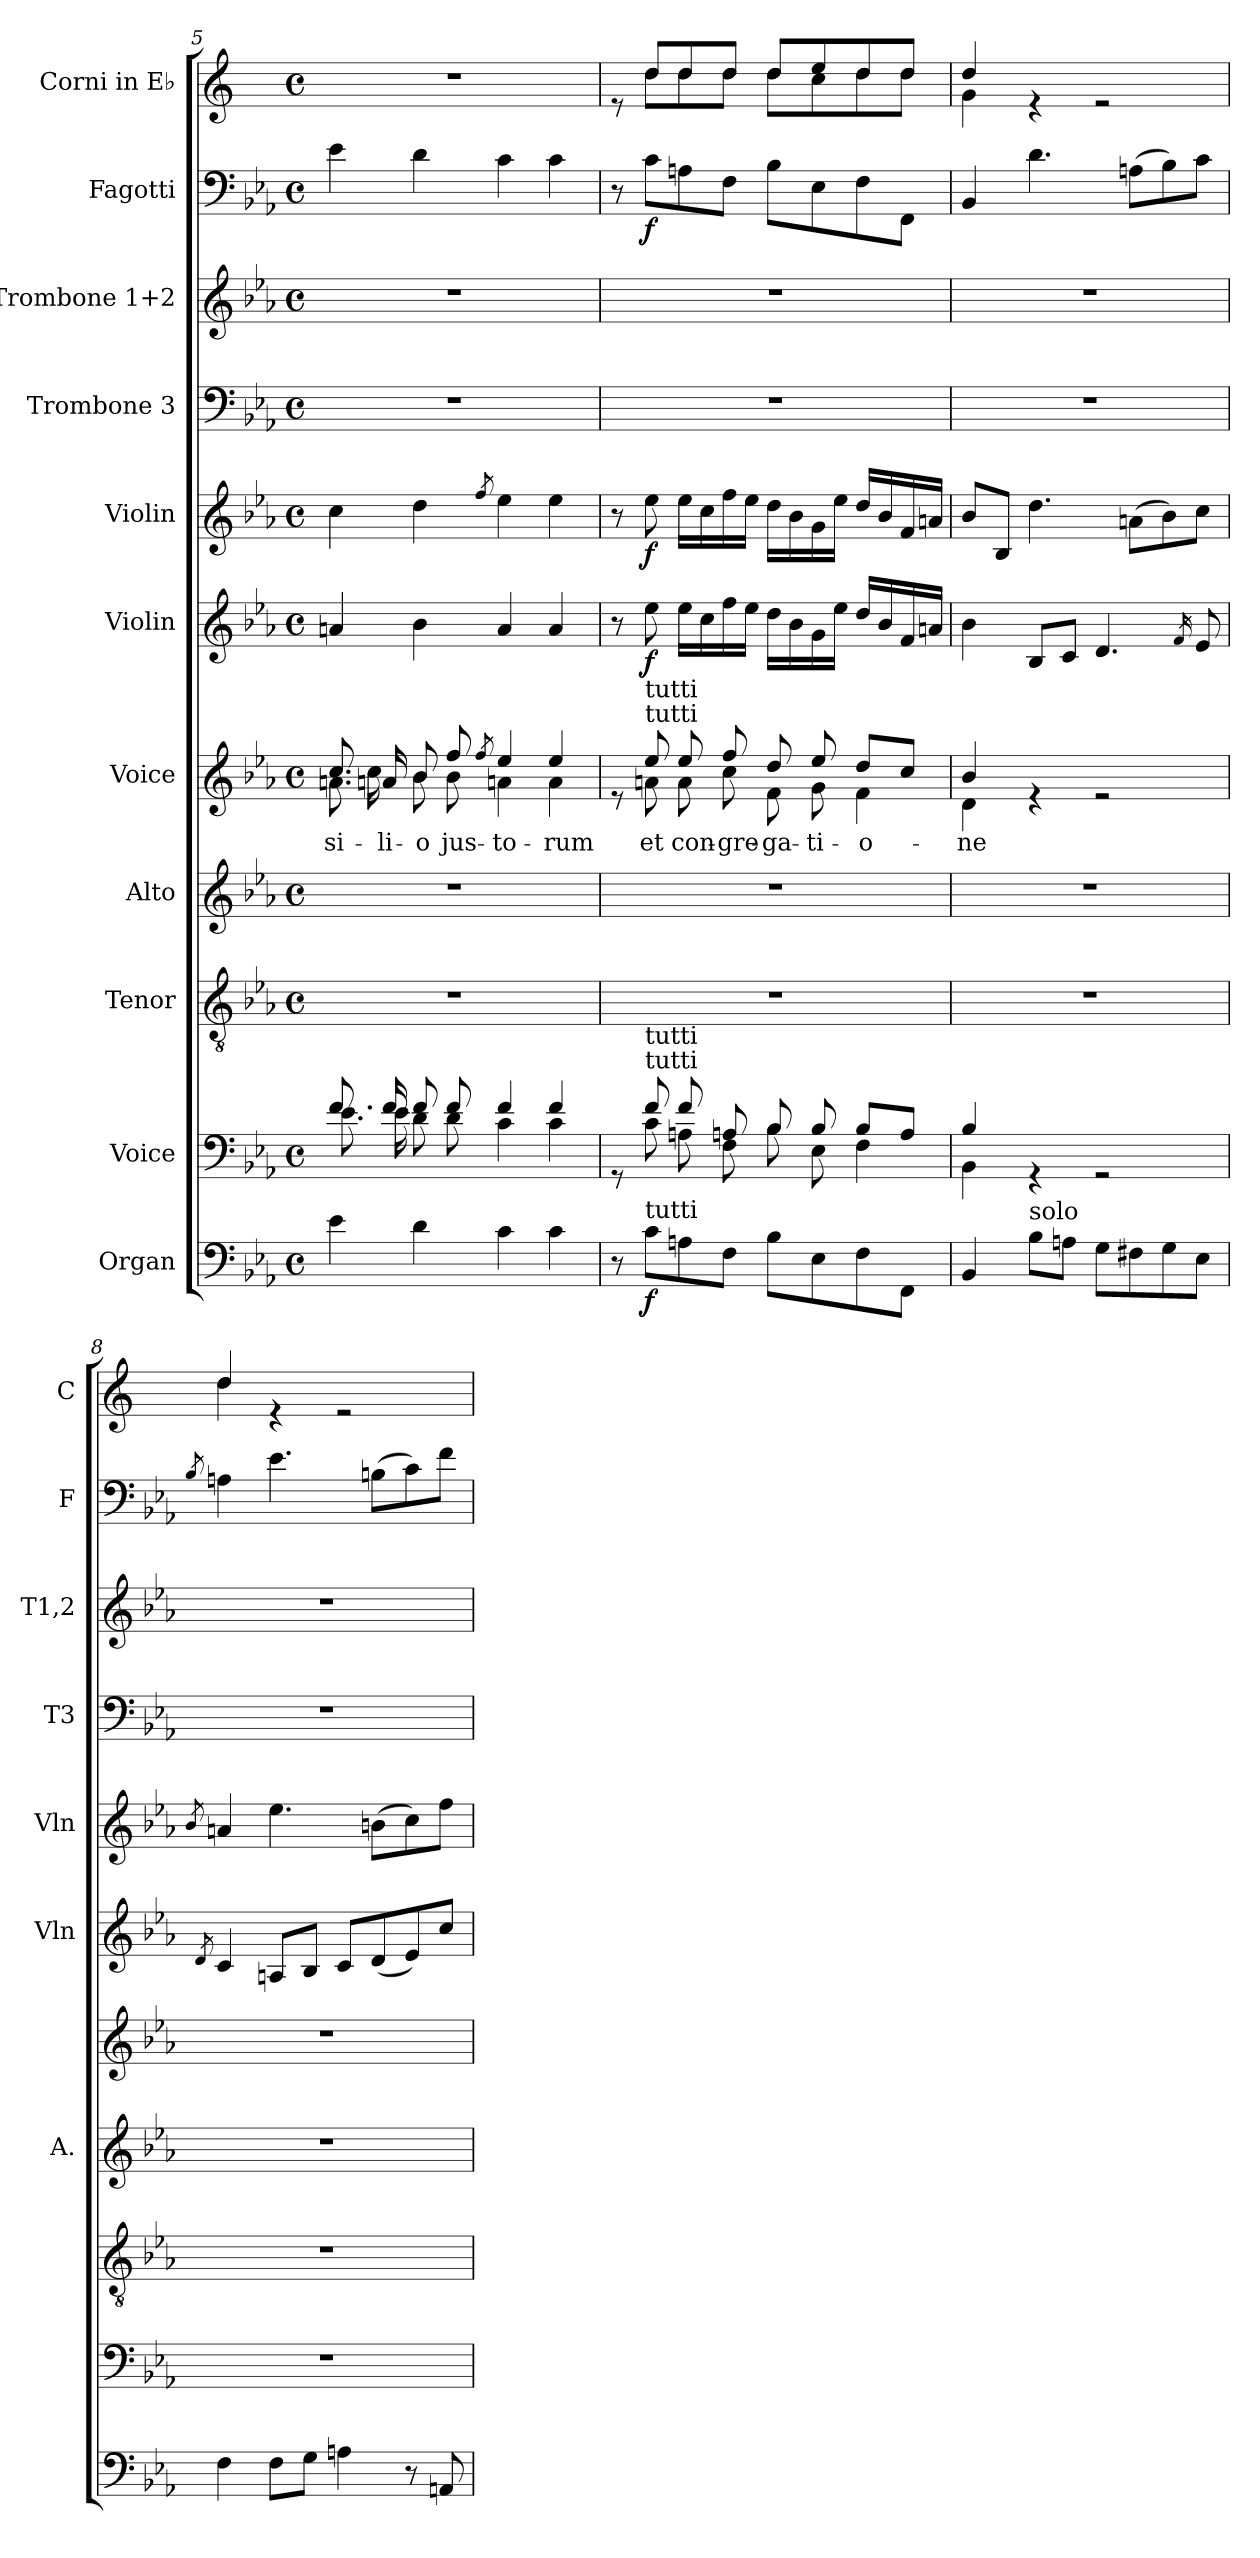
**kern	**dynam	**kern	**kern	**kern	**kern	**text	**kern	**dynam	**kern	**dynam	**kern	**kern	**kern	**dynam	**kern
*part11	*part11	*part10	*part9	*part8	*part7	*part7	*part6	*part6	*part5	*part5	*part4	*part3	*part2	*part2	*part1
*staff11	*staff11	*staff10	*staff9	*staff8	*staff7	*staff7	*staff6	*staff6	*staff5	*staff5	*staff4	*staff3	*staff2	*staff2	*staff1
*I"Organ	*	*I"Voice	*I"Tenor	*I"Alto	*I"Voice	*	*I"Violin	*	*I"Violin	*	*I"Trombone 3	*I"Trombone 1+2	*I"Fagotti	*	*I"Corni in E♭
*	*	*	*	*I'A.	*	*	*I'Vln	*	*I'Vln	*	*I'T3	*I'T1,2	*I'F	*	*I'C
!!LO:LB:g=z
*clefF4	*	*clefF4	*clefGv2	*clefG2	*clefG2	*	*clefG2	*	*clefG2	*	*clefF4	*clefG2	*clefF4	*	*clefG2
*	*	*	*	*	*	*	*	*	*	*	*	*	*	*	*ITrd4c7
*k[b-e-a-]	*	*k[b-e-a-]	*k[b-e-a-]	*k[b-e-a-]	*k[b-e-a-]	*	*k[b-e-a-]	*	*k[b-e-a-]	*	*k[b-e-a-]	*k[b-e-a-]	*k[b-e-a-]	*	*k[b-]
*M4/4	*	*M4/4	*M4/4	*M4/4	*M4/4	*	*M4/4	*	*M4/4	*	*M4/4	*M4/4	*M4/4	*	*M4/4
*met(c)	*	*met(c)	*met(c)	*met(c)	*met(c)	*	*met(c)	*	*met(c)	*	*met(c)	*met(c)	*met(c)	*	*met(c)
=5	=5	=5	=5	=5	=5	=5	=5	=5	=5	=5	=5	=5	=5	=5	=5
*	*	*^	*	*	*	*	*	*	*	*	*	*	*	*	*
!	!	!	!	!	!	!	!LO:LY:b	!	!	!	!	!	!	!	!	!
*	*	*	*	*	*	*^	*	*	*	*	*	*	*	*	*	*
4e-\	.	8.f/	8.e-\	1r	1r	8.cc/	8.an\	-si-	4an/	.	4cc\	.	1r	1r	4e-\	.	1r
!	!	!	!	!	!	!	!	!LO:LY:b	!	!	!	!	!	!	!	!	!
.	.	16f/	16e-\	.	.	16an/	16cc\	-li-	.	.	.	.	.	.	.	.	.
!	!	!	!	!	!	!	!	!LO:LY:b	!	!	!	!	!	!	!	!	!
4d\	.	8f/	8d\	.	.	8b-/	8b-\	-o	4b-\	.	4dd\	.	.	.	4d\	.	.
!	!	!	!	!	!	!	!	!LO:LY:b	!	!	!	!	!	!	!	!	!
.	.	8f/	8d\	.	.	8ff/	8b-\	jus-	.	.	.	.	.	.	.	.	.
.	.	.	.	.	.	8qff/	.	.	.	.	8qff/	.	.	.	.	.	.
!	!	!	!	!	!	!	!	!LO:LY:b	!	!	!	!	!	!	!	!	!
4c\	.	4f/	4c\	.	.	4ee-/	4an\	-to-	4a/	.	4ee-\	.	.	.	4c\	.	.
!	!	!	!	!	!	!	!	!LO:LY:b	!	!	!	!	!	!	!	!	!
4c\	.	4f/	4c\	.	.	4ee-/	4a\	-rum	4a/	.	4ee-\	.	.	.	4c\	.	.
=6	=6	=6	=6	=6	=6	=6	=6	=6	=6	=6	=6	=6	=6	=6	=6	=6	=6
*	*	*	*	*	*	*	*	*	*	*	*	*	*	*	*	*	*^
8r	.	8rGG	8ryy	1r	1r	8re	8ryy	.	8r	.	8r	.	1r	1r	8r	.	8re	8ryy
!	!	!	!	!	!	!LO:TX:a:t=tutti	!	!	!	!	!	!	!	!	!	!	!	!
!	!	!	!	!	!	!LO:TX:a:t=tutti	!	!	!	!	!	!	!	!	!	!	!	!
!	!	!LO:TX:a:t=tutti	!	!	!	!	!	!	!	!	!	!	!	!	!	!	!	!
!	!	!LO:TX:a:t=tutti	!	!	!	!	!	!	!	!	!	!	!	!	!	!	!	!
!LO:TX:a:t=tutti	!	!	!	!	!	!	!	!	!	!	!	!	!	!	!	!	!	!
!	!LO:DY:b	!	!	!	!	!	!	!LO:LY:b	!	!LO:DY:b	!	!LO:DY:b	!	!	!	!LO:DY:b	!	!
8c\L	f	8f/	8c\	.	.	8ee-/	8an\	et	8ee-\	f	8ee-\	f	.	.	8c\L	f	8g/L	8g\L
!	!	!	!	!	!	!	!	!LO:LY:b	!	!	!	!	!	!	!	!	!	!
8An\	.	8f/	8An\	.	.	8ee-/	8a\	con-	16ee-\LL	.	16ee-\LL	.	.	.	8An\	.	8g/	8g\
.	.	.	.	.	.	.	.	.	16cc\	.	16cc\	.	.	.	.	.	.	.
!	!	!	!	!	!	!	!	!LO:LY:b	!	!	!	!	!	!	!	!	!	!
8F\J	.	8An/	8F\	.	.	8ff/	8cc\	-gre-	16ff\	.	16ff\	.	.	.	8F\J	.	8g/J	8g\J
.	.	.	.	.	.	.	.	.	16ee-\JJ	.	16ee-\JJ	.	.	.	.	.	.	.
!	!	!	!	!	!	!	!	!LO:LY:b	!	!	!	!	!	!	!	!	!	!
8B-\L	.	8B-/	8B-\	.	.	8dd/	8f\	-ga-	16dd\LL	.	16dd\LL	.	.	.	8B-\L	.	8g/L	8g\L
.	.	.	.	.	.	.	.	.	16b-\	.	16b-\	.	.	.	.	.	.	.
!	!	!	!	!	!	!	!	!LO:LY:b	!	!	!	!	!	!	!	!	!	!
8E-\	.	8B-/	8E-\	.	.	8ee-/	8g\	-ti-	16g\	.	16g\	.	.	.	8E-\	.	8a/	8f\
.	.	.	.	.	.	.	.	.	16ee-\JJ	.	16ee-\JJ	.	.	.	.	.	.	.
!	!	!	!	!	!	!	!	!LO:LY:b	!	!	!	!	!	!	!	!	!	!
8F\	.	8B-/L	4F\	.	.	8dd/L	4f\	-o-	16dd/LL	.	16dd/LL	.	.	.	8F\	.	8g/	8g\
.	.	.	.	.	.	.	.	.	16b-/	.	16b-/	.	.	.	.	.	.	.
8FF\J	.	8A/J	.	.	.	8cc/J	.	.	16f/	.	16f/	.	.	.	8FF\J	.	8g/J	8g\J
.	.	.	.	.	.	.	.	.	16an/JJ	.	16an/JJ	.	.	.	.	.	.	.
=7	=7	=7	=7	=7	=7	=7	=7	=7	=7	=7	=7	=7	=7	=7	=7	=7	=7	=7
!	!	!	!	!	!	!	!	!LO:LY:b	!	!	!	!	!	!	!	!	!	!
4BB-/	.	4B-/	4BB-\	1r	1r	4b-/	4d\	-ne	4b-\	.	8b-/L	.	1r	1r	4BB-/	.	4g/	4c\
.	.	.	.	.	.	.	.	.	.	.	8B-/J	.	.	.	.	.	.	.
!LO:TX:a:t=solo	!	!	!	!	!	!	!	!	!	!	!	!	!	!	!	!	!	!
8B-\L	.	4rGG	2.ryy	.	.	4re	2.ryy	.	8B-/L	.	4.dd\	.	.	.	4.d\	.	4re	2.ryy
8An\J	.	.	.	.	.	.	.	.	8c/J	.	.	.	.	.	.	.	.	.
8G\L	.	2rGG	.	.	.	2re	.	.	4.d/	.	.	.	.	.	.	.	2re	.
8F#X\	.	.	.	.	.	.	.	.	.	.	(8an\L	.	.	.	(8An\L	.	.	.
8G\	.	.	.	.	.	.	.	.	.	.	8b-\)	.	.	.	8B-\)	.	.	.
.	.	.	.	.	.	.	.	.	16qf/	.	.	.	.	.	.	.	.	.
8E-\J	.	.	.	.	.	.	.	.	8e-/	.	8cc\J	.	.	.	8c\J	.	.	.
*	*	*v	*v	*	*	*v	*v	*	*	*	*	*	*	*	*	*	*	*
!!LO:PB:g=z	!!
=8	=8	=8	=8	=8	=8	=8	=8	=8	=8	=8	=8	=8	=8	=8	=8	=8
.	.	.	.	.	.	.	8qd/	.	8qb-/	.	.	.	8qB-/	.	.	.
4F\	.	1r	1r	1r	1r	.	4c/	.	4an/	.	1r	1r	4An\	.	4g/	4g\
8F\L	.	.	.	.	.	.	8An/L	.	4.ee-\	.	.	.	4.e-\	.	4re	2.ryy
8G\J	.	.	.	.	.	.	8B-/J	.	.	.	.	.	.	.	.	.
4An\	.	.	.	.	.	.	8c/L	.	.	.	.	.	.	.	2re	.
.	.	.	.	.	.	.	(8d/	.	(8bn\L	.	.	.	(8Bn\L	.	.	.
8r	.	.	.	.	.	.	8e-/)	.	8cc\)	.	.	.	8c\)	.	.	.
8AAn/	.	.	.	.	.	.	8cc/J	.	8ff\J	.	.	.	8f\J	.	.	.
*	*	*	*	*	*	*	*	*	*	*	*	*	*	*	*v	*v
=	=	=	=	=	=	=	=	=	=	=	=	=	=	=	=
*-	*-	*-	*-	*-	*-	*-	*-	*-	*-	*-	*-	*-	*-	*-	*-
